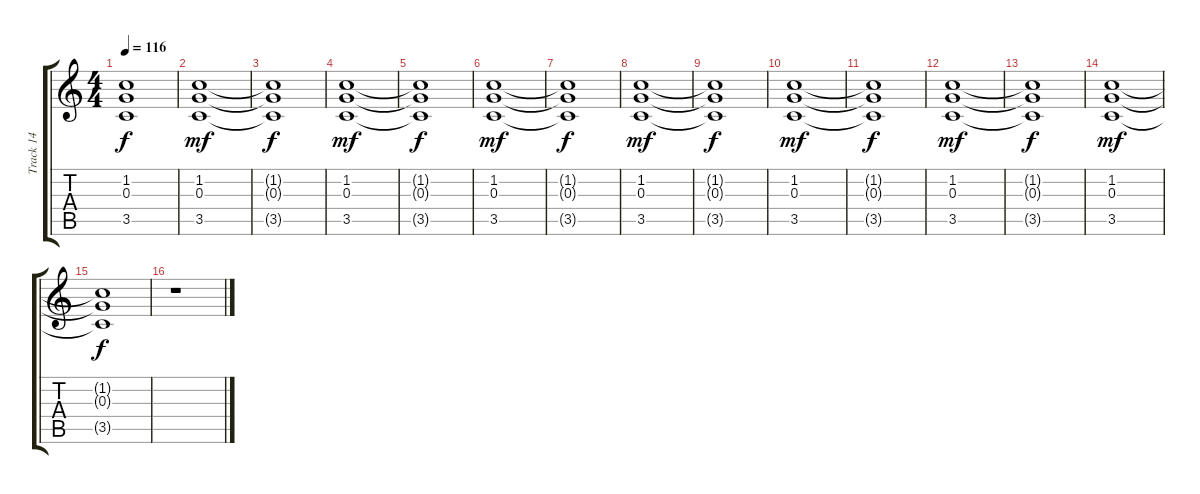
\track ("Track 14" "Track 14") {instrument distortionguitar}
\staff {score tabs}
\tuning (E4 B3 G3 D3 A2 E2) {hide}
\ts (4 4)
\tempo 116
\clef g2
\ks c
(1.2{t} 0.3{t} 3.5{t}).1{dy f} |
(1.2 0.3 3.5).1{dy mf} |
(1.2{t} 0.3{t} 3.5{t}).1{dy f} |
(1.2 0.3 3.5).1{dy mf} |
(1.2{t} 0.3{t} 3.5{t}).1{dy f} |
(1.2 0.3 3.5).1{dy mf} |
(1.2{t} 0.3{t} 3.5{t}).1{dy f} |
(1.2 0.3 3.5).1{dy mf} |
(1.2{t} 0.3{t} 3.5{t}).1{dy f} |
(1.2 0.3 3.5).1{dy mf} |
(1.2{t} 0.3{t} 3.5{t}).1{dy f} |
(1.2 0.3 3.5).1{dy mf} |
(1.2{t} 0.3{t} 3.5{t}).1{dy f} |
(1.2 0.3 3.5).1{dy mf} |
(1.2{t} 0.3{t} 3.5{t}).1{dy f} |
r.1
